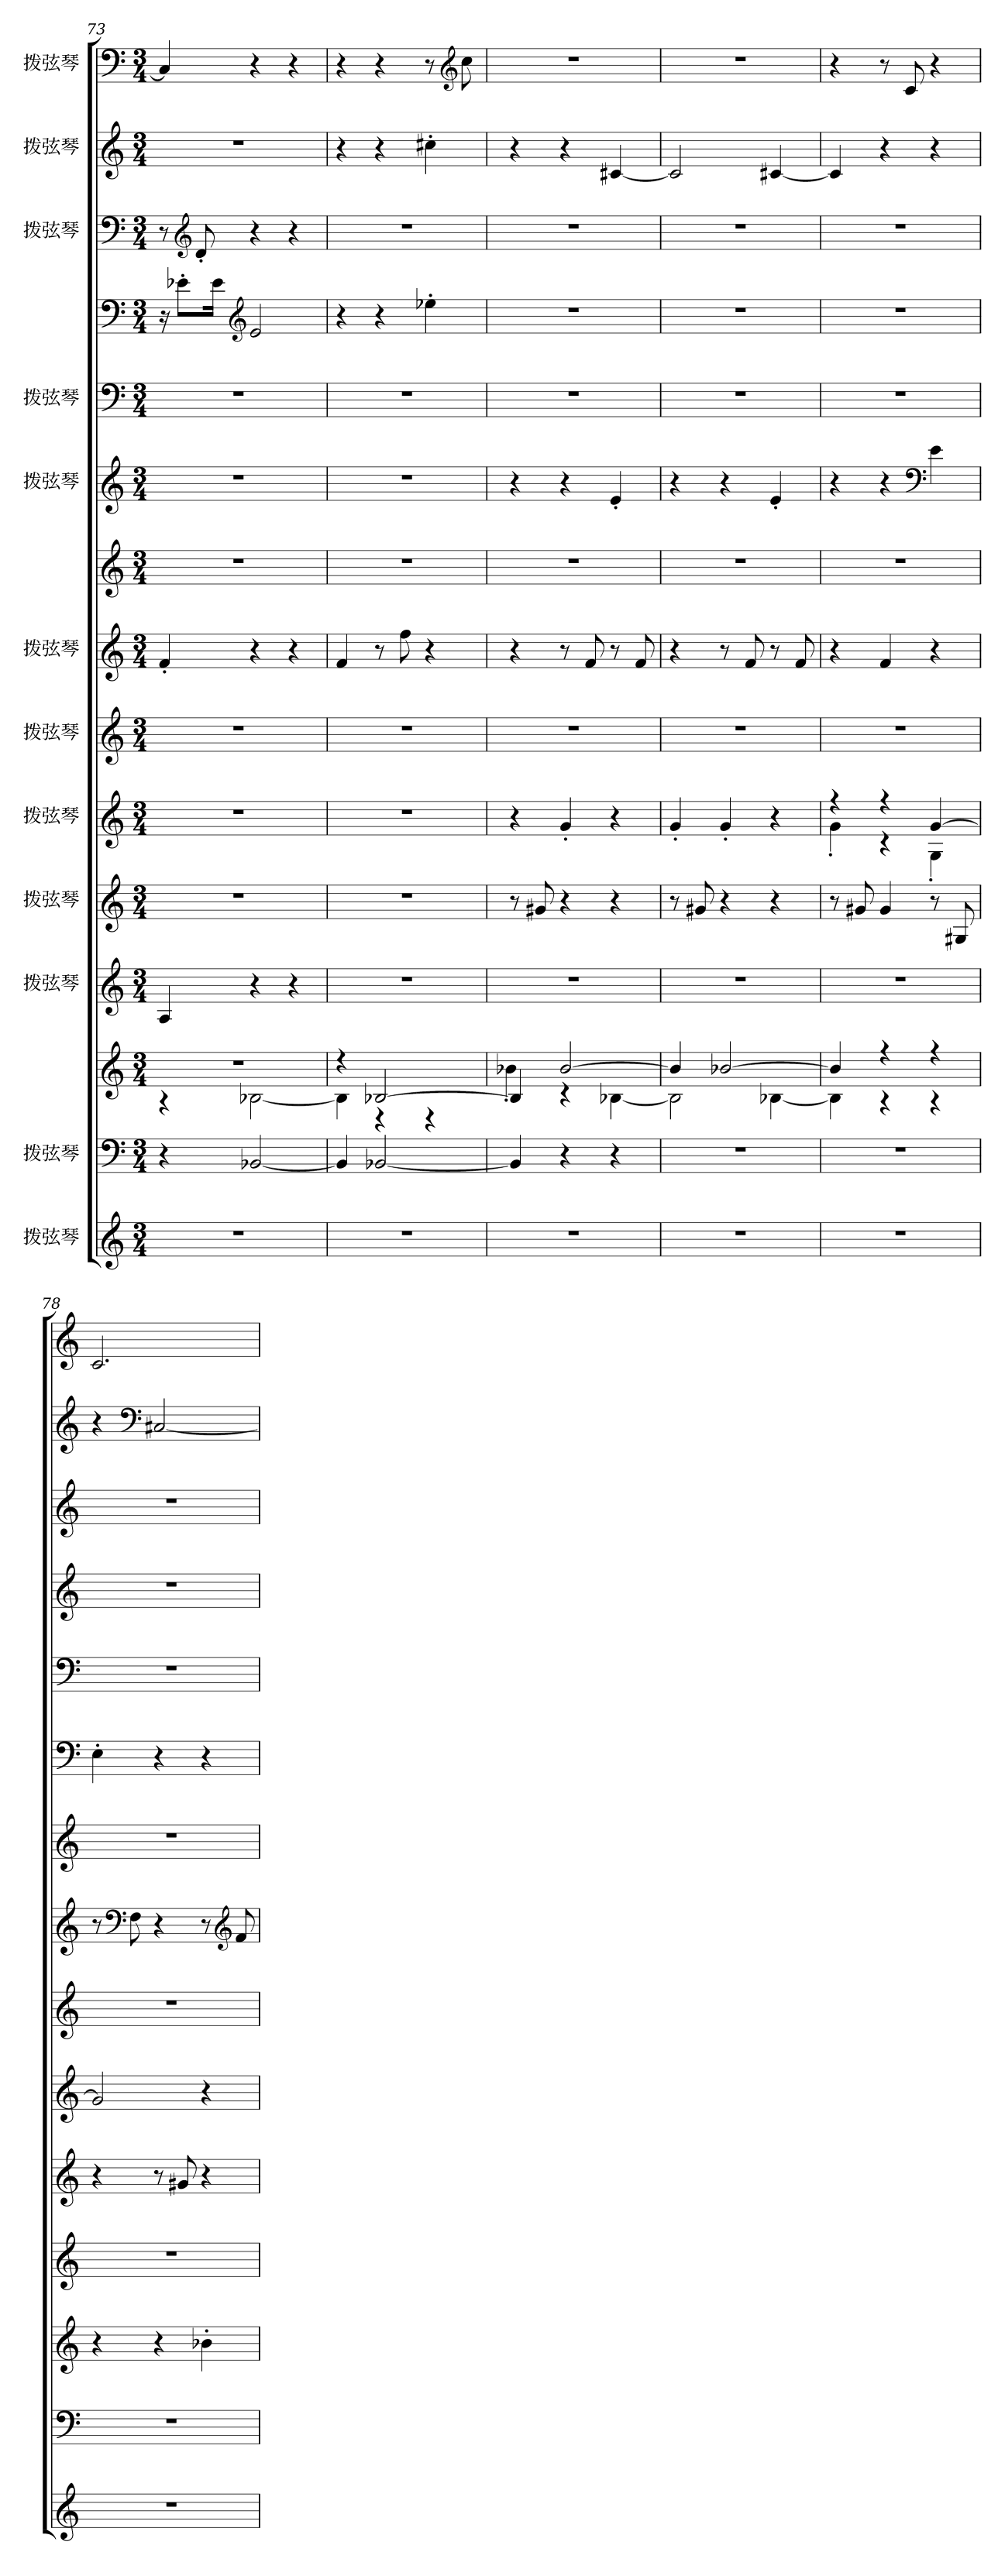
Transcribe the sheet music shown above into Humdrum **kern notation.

**kern	**kern	**kern	**kern	**kern	**kern	**kern	**kern	**kern	**kern	**kern	**kern	**kern	**kern	**kern
*part12	*part11	*part11	*part10	*part9	*part8	*part7	*part6	*part6	*part5	*part4	*part4	*part3	*part2	*part1
*staff15	*staff14	*staff13	*staff12	*staff11	*staff10	*staff9	*staff8	*staff7	*staff6	*staff5	*staff4	*staff3	*staff2	*staff1
*I"拨弦琴	*I"拨弦琴	*	*I"拨弦琴	*I"拨弦琴	*I"拨弦琴	*I"拨弦琴	*I"拨弦琴	*	*I"拨弦琴	*I"拨弦琴	*	*I"拨弦琴	*I"拨弦琴	*I"拨弦琴
*clefG2	*clefF4	*clefG2	*clefG2	*clefG2	*clefG2	*clefG2	*clefG2	*clefG2	*clefG2	*clefF4	*clefF4	*clefF4	*clefG2	*clefF4
*k[]	*k[]	*k[]	*k[]	*k[]	*k[]	*k[]	*k[]	*k[]	*k[]	*k[]	*k[]	*k[]	*k[]	*k[]
*M3/4	*M3/4	*M3/4	*M3/4	*M3/4	*M3/4	*M3/4	*M3/4	*M3/4	*M3/4	*M3/4	*M3/4	*M3/4	*M3/4	*M3/4
=73	=73	=73	=73	=73	=73	=73	=73	=73	=73	=73	=73	=73	=73	=73
*	*	*^	*	*	*	*	*	*	*	*	*	*	*	*
2.r	4r	2.r	4r	4A/	2.r	2.r	2.r	4f'/	2.r	2.r	2.r	16r	8r	2.r	4C/]
.	.	.	.	.	.	.	.	.	.	.	.	8e-X'\L	.	.	.
*	*	*	*	*	*	*	*	*	*	*	*	*	*clefG2	*	*
.	.	.	.	.	.	.	.	.	.	.	.	.	8d'/	.	.
.	.	.	.	.	.	.	.	.	.	.	.	16e-\Jk	.	.	.
*	*	*	*	*	*	*	*	*	*	*	*	*clefG2	*	*	*
.	[2BB-X/	.	[2B-X\	4r	.	.	.	4r	.	.	.	2e-/	4r	.	4r
.	.	.	.	4r	.	.	.	4r	.	.	.	.	4r	.	4r
=74	=74	=74	=74	=74	=74	=74	=74	=74	=74	=74	=74	=74	=74	=74	=74
2.r	4BB-/]	4r	4B-\]	2.r	2.r	2.r	2.r	4f/	2.r	2.r	2.r	4r	2.r	4r	4r
.	[2BB-X/	[2B-X/	4r	.	.	.	.	8r	.	.	.	4r	.	4r	4r
.	.	.	.	.	.	.	.	8ff\	.	.	.	.	.	.	.
.	.	.	4r	.	.	.	.	4r	.	.	.	4ee-X'\	.	4cc#X'\	8r
*	*	*	*	*	*	*	*	*	*	*	*	*	*	*	*clefG2
.	.	.	.	.	.	.	.	.	.	.	.	.	.	.	8cc\
=75	=75	=75	=75	=75	=75	=75	=75	=75	=75	=75	=75	=75	=75	=75	=75
2.r	4BB-/]	4B-/]	4b-X'\	2.r	8r	4r	2.r	4r	2.r	4r	2.r	2.r	2.r	4r	2.r
.	.	.	.	.	8g#X/	.	.	.	.	.	.	.	.	.	.
.	4r	[2b-/	4r	.	4r	4g'/	.	8r	.	4r	.	.	.	4r	.
.	.	.	.	.	.	.	.	8f/	.	.	.	.	.	.	.
.	4r	.	[4B-X\	.	4r	4r	.	8r	.	4e'/	.	.	.	[4c#X/	.
.	.	.	.	.	.	.	.	8f/	.	.	.	.	.	.	.
!!LO:PB:g=z
=76	=76	=76	=76	=76	=76	=76	=76	=76	=76	=76	=76	=76	=76	=76	=76
2.r	2.r	4b-/]	2B-\]	2.r	8r	4g'/	2.r	4r	2.r	4r	2.r	2.r	2.r	2c#/]	2.r
.	.	.	.	.	8g#X/	.	.	.	.	.	.	.	.	.	.
.	.	[2b-X/	.	.	4r	4g'/	.	8r	.	4r	.	.	.	.	.
.	.	.	.	.	.	.	.	8f/	.	.	.	.	.	.	.
.	.	.	[4B-X\	.	4r	4r	.	8r	.	4e'/	.	.	.	[4c#X/	.
.	.	.	.	.	.	.	.	8f/	.	.	.	.	.	.	.
=77	=77	=77	=77	=77	=77	=77	=77	=77	=77	=77	=77	=77	=77	=77	=77
*	*	*	*	*	*	*^	*	*	*	*	*	*	*	*	*
2.r	2.r	4b-/]	4B-\]	2.r	8r	4r	4g'\	2.r	4r	2.r	4r	2.r	2.r	2.r	4c#/]	4r
.	.	.	.	.	8g#X/	.	.	.	.	.	.	.	.	.	.	.
.	.	4r	4r	.	4g#/	4r	4r	.	4f/	.	4r	.	.	.	4r	8r
.	.	.	.	.	.	.	.	.	.	.	.	.	.	.	.	8c/
*	*	*	*	*	*	*	*	*	*	*	*clefF4	*	*	*	*	*
.	.	4r	4r	.	8r	[4g/	4G'\	.	4r	.	4e\	.	.	.	4r	4r
.	.	.	.	.	8G#X/	.	.	.	.	.	.	.	.	.	.	.
*	*	*v	*v	*	*	*v	*v	*	*	*	*	*	*	*	*	*
=78	=78	=78	=78	=78	=78	=78	=78	=78	=78	=78	=78	=78	=78	=78
2.r	2.r	4r	2.r	4r	2g/]	2.r	8r	2.r	4E'\	2.r	2.r	2.r	4r	2.c/
*	*	*	*	*	*	*	*clefF4	*	*	*	*	*	*	*
.	.	.	.	.	.	.	8F\	.	.	.	.	.	.	.
*	*	*	*	*	*	*	*	*	*	*	*	*	*clefF4	*
.	.	4r	.	8r	.	.	4r	.	4r	.	.	.	[2C#X/	.
.	.	.	.	8g#X/	.	.	.	.	.	.	.	.	.	.
.	.	4b-X'\	.	4r	4r	.	8r	.	4r	.	.	.	.	.
*	*	*	*	*	*	*	*clefG2	*	*	*	*	*	*	*
.	.	.	.	.	.	.	8f/	.	.	.	.	.	.	.
=	=	=	=	=	=	=	=	=	=	=	=	=	=	=
*-	*-	*-	*-	*-	*-	*-	*-	*-	*-	*-	*-	*-	*-	*-
